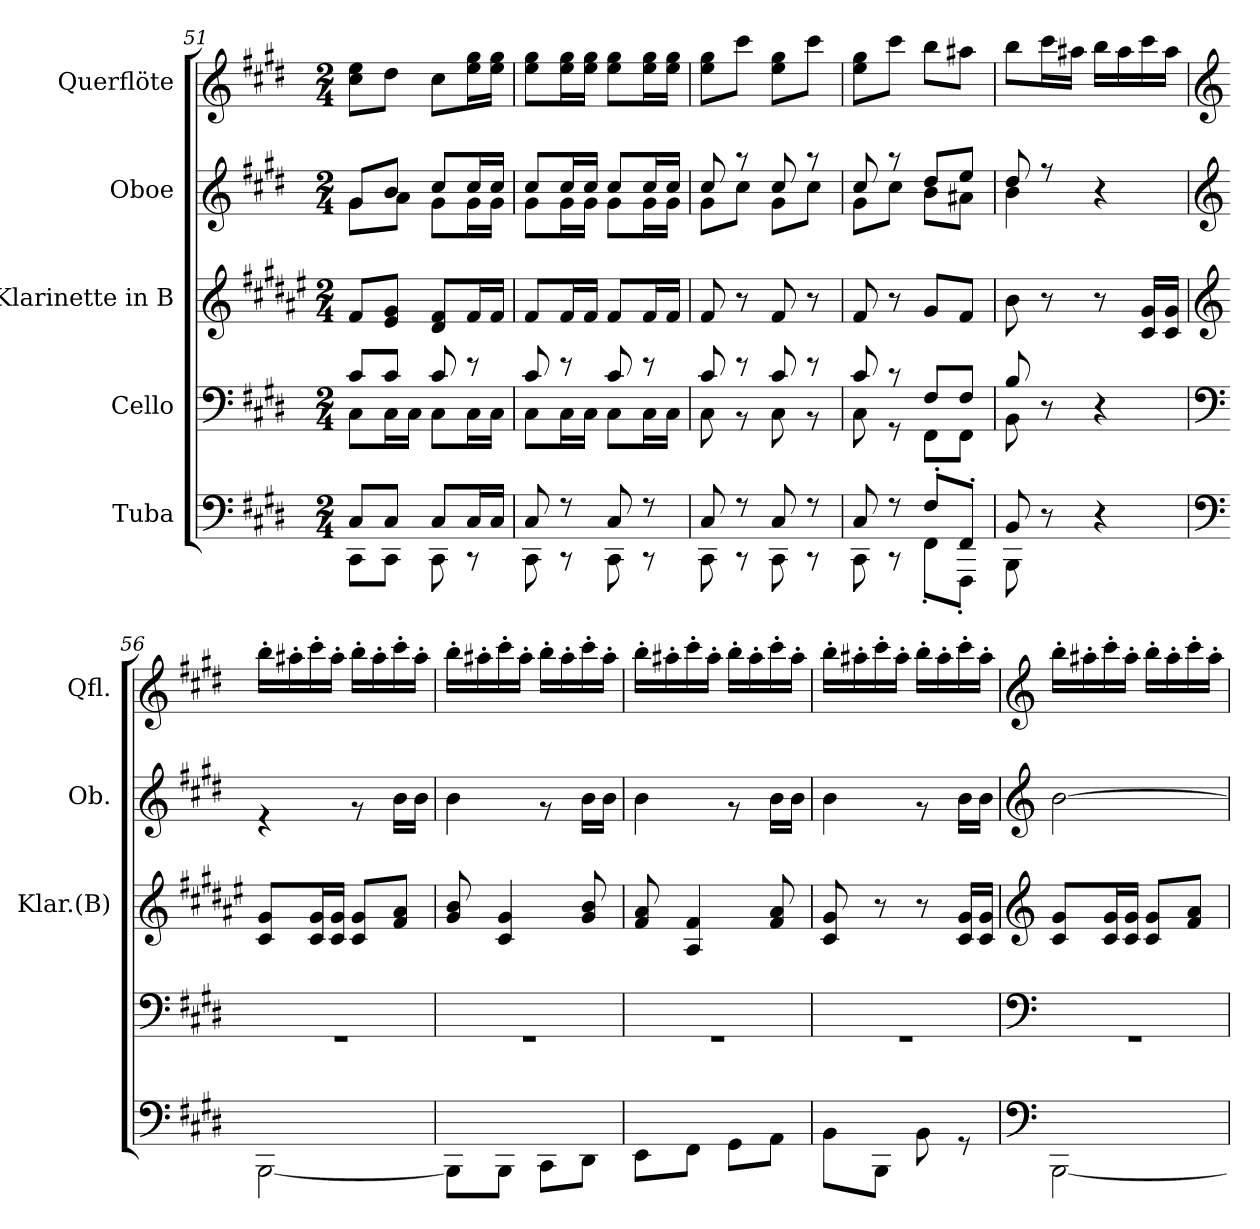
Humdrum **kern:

**kern	**kern	**kern	**kern	**kern
*part5	*part4	*part3	*part2	*part1
*staff5	*staff4	*staff3	*staff2	*staff1
*I"Tuba	*I"Cello	*I"Klarinette in B	*I"Oboe	*I"Querflöte
*	*	*I'Klar.(B)	*I'Ob.	*I'Qfl.
*clefF4	*clefF4	*clefG2	*clefG2	*clefG2
*	*	*ITrd1c2	*	*
*k[f#c#g#d#]	*k[f#c#g#d#]	*k[f#c#g#d#]	*k[f#c#g#d#]	*k[f#c#g#d#]
*M2/4	*M2/4	*M2/4	*M2/4	*M2/4
=51	=51	=51	=51	=51
*^	*^	*	*^	*
8C#/L	8CC#\L	8c#/L	8C#\L	8e/L	8g#/L	8g#\L	8cc#\ 8ee\L
8C#/J	8CC#\J	8c#/J	16C#\L	8d#/ 8f#/J	8b/J	8a\J	8dd#\J
.	.	.	16C#\JJ	.	.	.	.
8C#/L	8CC#\	8c#/	8C#\L	8c#/ 8e/L	8cc#/L	8g#\L	8cc#\L
16C#/L	8r	8r	16C#\L	16e/L	16cc#/L	16g#\L	16ee\ 16gg#\L
16C#/JJ	.	.	16C#\JJ	16e/JJ	16cc#/JJ	16g#\JJ	16ee\ 16gg#\JJ
=52	=52	=52	=52	=52	=52	=52	=52
8C#/	8CC#\	8c#/	8C#\L	8e/L	8cc#/L	8g#\L	8ee\ 8gg#\L
8r	8r	8r	16C#\L	16e/L	16cc#/L	16g#\L	16ee\ 16gg#\L
.	.	.	16C#\JJ	16e/JJ	16cc#/JJ	16g#\JJ	16ee\ 16gg#\JJ
8C#/	8CC#\	8c#/	8C#\L	8e/L	8cc#/L	8g#\L	8ee\ 8gg#\L
8r	8r	8r	16C#\L	16e/L	16cc#/L	16g#\L	16ee\ 16gg#\L
.	.	.	16C#\JJ	16e/JJ	16cc#/JJ	16g#\JJ	16ee\ 16gg#\JJ
=53	=53	=53	=53	=53	=53	=53	=53
8C#/	8CC#\	8c#/	8C#\	8e/	8cc#/	8g#\L	8ee\ 8gg#\L
8r	8r	8r	8r	8r	8r	8cc#\J	8ccc#\J
8C#/	8CC#\	8c#/	8C#\	8e/	8cc#/	8g#\L	8ee\ 8gg#\L
8r	8r	8r	8r	8r	8r	8cc#\J	8ccc#\J
=54	=54	=54	=54	=54	=54	=54	=54
8C#/	8CC#\	8c#/	8C#\	8e/	8cc#/	8g#\L	8ee\ 8gg#\L
8r	8r	8r	8r	8r	8r	8cc#\J	8ccc#\J
8F#'/L	8FF#'\L	8F#/L	8FF#\L	8f#/L	8dd#/L	8b\L	8bb\L
8FF#'/J	8FFF#'\J	8F#/J	8FF#\J	8e/J	8ee/J	8a#X\J	8aa#X\J
=55	=55	=55	=55	=55	=55	=55	=55
8BB/	8BBB\	8B/	8BB\	8a\	8dd#/	4b\	8bb\L
4.ryy	8r	4.ryy	8r	8r	8r	.	16ccc#\L
.	.	.	.	.	.	.	16aa#X\JJ
.	4r	.	4r	8r	4ryy	4r	16bb\LL
.	.	.	.	.	.	.	16aa#\
.	.	.	.	16B/ 16f#/LL	.	.	16ccc#\
.	.	.	.	16B/ 16f#/JJ	.	.	16aa#\JJ
!!LO:LB:g=z
=56	=56	=56	=56	=56	=56	=56	=56
*clefF4	*	*clefF4	*	*clefG2	*clefG2	*	*clefG2
2ryy	[2BBB\	2ryy	2r	8B/ 8f#/L	2ryy	4r	16bb'\LL
.	.	.	.	.	.	.	16aa#X'\
.	.	.	.	16B/ 16f#/L	.	.	16ccc#'\
.	.	.	.	16B/ 16f#/JJ	.	.	16aa#'\JJ
.	.	.	.	8B/ 8f#/L	.	8r	16bb'\LL
.	.	.	.	.	.	.	16aa#'\
.	.	.	.	8e/ 8g#/J	.	16b\LL	16ccc#'\
.	.	.	.	.	.	16b\JJ	16aa#'\JJ
=57	=57	=57	=57	=57	=57	=57	=57
2ryy	8BBB\L]	2ryy	2r	8f#/ 8a/	2ryy	4b\	16bb'\LL
.	.	.	.	.	.	.	16aa#X'\
.	8BBB\J	.	.	4B/ 4f#/	.	.	16ccc#'\
.	.	.	.	.	.	.	16aa#'\JJ
.	8CC#\L	.	.	.	.	8r	16bb'\LL
.	.	.	.	.	.	.	16aa#'\
.	8DD#\J	.	.	8f#/ 8a/	.	16b\LL	16ccc#'\
.	.	.	.	.	.	16b\JJ	16aa#'\JJ
=58	=58	=58	=58	=58	=58	=58	=58
2ryy	8EE\L	2ryy	2r	8e/ 8g#/	2ryy	4b\	16bb'\LL
.	.	.	.	.	.	.	16aa#X'\
.	8FF#\J	.	.	4G#/ 4e/	.	.	16ccc#'\
.	.	.	.	.	.	.	16aa#'\JJ
.	8GG#\L	.	.	.	.	8r	16bb'\LL
.	.	.	.	.	.	.	16aa#'\
.	8AA\J	.	.	8e/ 8g#/	.	16b\LL	16ccc#'\
.	.	.	.	.	.	16b\JJ	16aa#'\JJ
=59	=59	=59	=59	=59	=59	=59	=59
2ryy	8BB\L	2ryy	2r	8B/ 8f#/	2ryy	4b\	16bb'\LL
.	.	.	.	.	.	.	16aa#X'\
.	8BBB\J	.	.	8r	.	.	16ccc#'\
.	.	.	.	.	.	.	16aa#'\JJ
.	8BB\	.	.	8r	.	8r	16bb'\LL
.	.	.	.	.	.	.	16aa#'\
.	8r	.	.	16B/ 16f#/LL	.	16b\LL	16ccc#'\
.	.	.	.	16B/ 16f#/JJ	.	16b\JJ	16aa#'\JJ
*	*	*	*	*	*v	*v	*
!!LO:PB:g=z
=60	=60	=60	=60	=60	=60	=60
*clefF4	*	*clefF4	*	*clefG2	*clefG2	*clefG2
2ryy	[2BBB\	2ryy	2r	8B/ 8f#/L	[2b\	16bb'\LL
.	.	.	.	.	.	16aa#X'\
.	.	.	.	16B/ 16f#/L	.	16ccc#'\
.	.	.	.	16B/ 16f#/JJ	.	16aa#'\JJ
.	.	.	.	8B/ 8f#/L	.	16bb'\LL
.	.	.	.	.	.	16aa#'\
.	.	.	.	8e/ 8g#/J	.	16ccc#'\
.	.	.	.	.	.	16aa#'\JJ
*v	*v	*	*	*	*	*
*	*v	*v	*	*	*
=	=	=	=	=
*-	*-	*-	*-	*-
